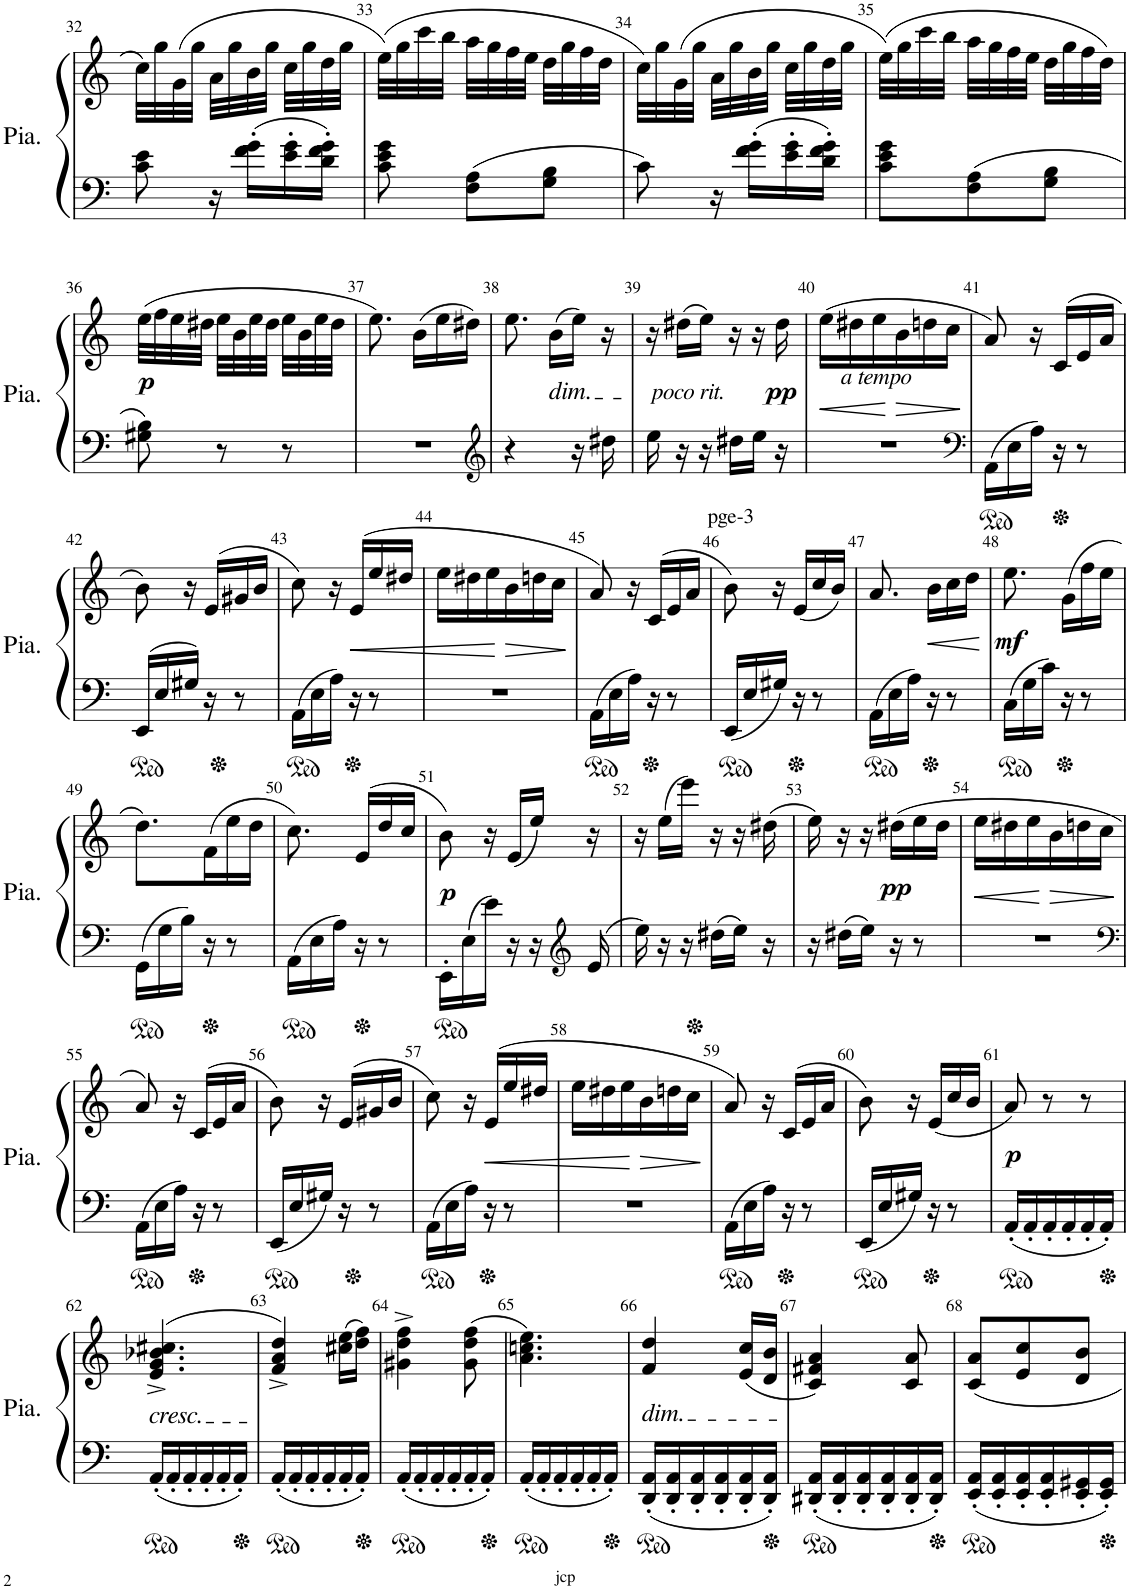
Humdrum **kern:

**kern	**kern	**dynam
*part1	*part1	*part1
*staff2	*staff1	*staff1/2
*I"Piano	*	*
*I'Pia.	*	*
!!LO:PB:g=z
*clefF4	*clefG2	*
*k[]	*k[]	*
*M3/8	*M3/8	*
=32	=32	=32
8c\ 8e\	32cc\LLL	.
.	32gg\	.
.	(32g\	.
.	32gg\JJJ	.
16r	32a\LLL	.
.	32gg\	.
16f\' 16g\'LL	32b\	.
.	32gg\JJJ	.
16e\' 16g\'	32cc\LLL	.
.	32gg\	.
16d\' 16f\' 16g\'JJ	32dd\	.
.	32gg\JJJ	.
=33	=33	=33
8c\ 8e\ 8g\	(32ee\LLL)	.
.	32gg\	.
.	32ccc\	.
.	32bb\JJJ	.
8F\ 8A\L	32aa\LLL	.
.	32gg\	.
.	32ff\	.
.	32ee\JJJ	.
8G\ 8B\J	32dd\LLL	.
.	32gg\	.
.	32ff\	.
.	32dd\JJJ	.
=34	=34	=34
8c\	32cc\LLL)	.
.	32gg\	.
.	(32g\	.
.	32gg\JJJ	.
16r	32a\LLL	.
.	32gg\	.
16f\' 16g\'LL	32b\	.
.	32gg\JJJ	.
16e\' 16g\'	32cc\LLL	.
.	32gg\	.
16d\' 16f\' 16g\'JJ	32dd\	.
.	32gg\JJJ	.
=35	=35	=35
8c\ 8e\ 8g\L	(32ee\LLL)	.
.	32gg\	.
.	32ccc\	.
.	32bb\JJJ	.
8F\ 8A\	32aa\LLL	.
.	32gg\	.
.	32ff\	.
.	32ee\JJJ	.
8G\ 8B\J	32dd\LLL	.
.	32gg\	.
.	32ff\	.
.	32dd\JJJ)	.
!!LO:LB:g=z
=36	=36	=36
!	!	!LO:DY:b
8G#X\ 8B\	(32ee\LLL	p
.	32ff\	.
.	32ee\	.
.	32dd#X\JJJ	.
8r	32ee\LLL	.
.	32b\	.
.	32ee\	.
.	32dd#\JJJ	.
8r	32ee\LLL	.
.	32b\	.
.	32ee\	.
.	32dd#\JJJ	.
=37	=37	=37
4.r	8.ee\)	.
.	(16b\LL	.
.	16ee\	.
.	16dd#X\JJ)	.
=38	=38	=38
*clefG2	*	*
4r	8.ee\	.
!	!LO:TX:b:i:t=dim.	!
.	(16b\LL	.
16r	16ee\JJ)	.
16dd#X\	16r	.
=39	=39	=39
!	!LO:TX:b:i:t=poco rit.	!
16ee\	16r	.
16r	(16dd#X\LL	.
16r	16ee\JJ)	.
16dd#X\LL	16r	.
16ee\JJ	16r	.
!	!	!LO:DY:b
16r	16dd#\	pp
=40	=40	=40
!	!	!LO:HP:b
4.r	(16ee\LL	<
!	!LO:TX:b:i:t=a tempo	!
.	16dd#X\	.
.	16ee\	.
!	!	!LO:HP:n=1:b
.	16b\	[ >
.	16ddn\	.
.	16cc\JJ	.
.	.	]
=41	=41	=41
*clefF4	*	*
16AA\LL	8a/)	.
16E\	.	.
16A\JJ	16r	.
16r	(>16c/LL	.
8r	16e/	.
.	16a/JJ	.
!!LO:LB:g=z
=42	=42	=42
16EE/LL	8b\)	.
16E/	.	.
16G#X/JJ	16r	.
16r	(>16e/LL	.
8r	16g#X/	.
.	16b/JJ	.
=43	=43	=43
16AA\LL	8cc\)	.
16E\	.	.
16A\JJ	16r	.
!	!	!LO:HP:b
16r	(16e/LL	<
8r	16ee/	.
.	16dd#X/JJ	.
=44	=44	=44
4.r	16ee\LL	.
.	16dd#X\	.
.	16ee\	.
!	!	!LO:HP:n=1:b
.	16b\	[ >
.	16ddn\	.
.	16cc\JJ	.
.	.	]
=45	=45	=45
16AA\LL	8a/)	.
16E\	.	.
16A\JJ	16r	.
16r	(>16c/LL	.
8r	16e/	.
.	16a/JJ	.
=46	=46	=46
!	!LO:TX:a:t=pge-3	!
16EE/LL	8b\)	.
16E/	.	.
16G#X/JJ	16r	.
16r	(16e/LL	.
8r	16cc/	.
.	16b/JJ)	.
=47	=47	=47
16AA\LL	8.a/	.
16E\	.	.
16A\JJ	.	.
!	!	!LO:HP:b
16r	16b\LL	<
8r	16cc\	.
.	16dd\JJ	.
.	.	[
=48	=48	=48
!	!	!LO:DY:b
16C\LL	8.ee\	mf
16G\	.	.
16c\JJ	.	.
16r	(16g\LL	.
8r	16ff\	.
.	16ee\JJ	.
!!LO:LB:g=z
=49	=49	=49
16GG\LL	8.dd\L)	.
16G\	.	.
16B\JJ	.	.
16r	(16f\L	.
8r	16ee\	.
.	16dd\JJ	.
=50	=50	=50
16AA\LL	8.cc\)	.
16E\	.	.
16A\JJ	.	.
16r	(>16e/LL	.
8r	16dd/	.
.	16cc/JJ	.
=51	=51	=51
!	!	!LO:DY:b
16EE'\LL	8b\)	p
16E\	.	.
16e\JJ	16r	.
16r	(16e/LL	.
16r	16ee/JJ)	.
*clefG2	*	*
16e/	16r	.
=52	=52	=52
16ee\	16r	.
16r	(16ee\LL	.
16r	16eee\JJ)	.
16dd#X\LL	16r	.
16ee\JJ	16r	.
16r	(16dd#X\	.
=53	=53	=53
16r	16ee\)	.
16dd#X\LL	16r	.
16ee\JJ	16r	.
!	!	!LO:DY:b
16r	(16dd#X\LL	pp
8r	16ee\	.
.	16dd#\JJ	.
=54	=54	=54
!	!	!LO:HP:b
4.r	16ee\LL	<
.	16dd#X\	.
.	16ee\	.
!	!	!LO:HP:n=1:b
.	16b\	[ >
.	16ddn\	.
.	16cc\JJ	.
.	.	]
!!LO:LB:g=z
=55	=55	=55
*clefF4	*	*
16AA\LL	8a/)	.
16E\	.	.
16A\JJ	16r	.
16r	(>16c/LL	.
8r	16e/	.
.	16a/JJ	.
=56	=56	=56
16EE/LL	8b\)	.
16E/	.	.
16G#X/JJ	16r	.
16r	(>16e/LL	.
8r	16g#X/	.
.	16b/JJ	.
=57	=57	=57
16AA\LL	8cc\)	.
16E\	.	.
16A\JJ	16r	.
!	!	!LO:HP:b
16r	(16e/LL	<
8r	16ee/	.
.	16dd#X/JJ	.
=58	=58	=58
4.r	16ee\LL	.
.	16dd#X\	.
.	16ee\	.
!	!	!LO:HP:n=1:b
.	16b\	[ >
.	16ddn\	.
.	16cc\JJ	.
.	.	]
=59	=59	=59
16AA\LL	8a/)	.
16E\	.	.
16A\JJ	16r	.
16r	(>16c/LL	.
8r	16e/	.
.	16a/JJ	.
=60	=60	=60
16EE/LL	8b\)	.
16E/	.	.
16G#X/JJ	16r	.
16r	(16e/LL	.
8r	16cc/	.
.	16b/JJ	.
=61	=61	=61
!	!	!LO:DY:b
16AA'/LL	8a/)	p
16AA'/	.	.
16AA'/	8r	.
16AA'/	.	.
16AA'/	8r	.
16AA'/JJ	.	.
!!LO:LB:g=z
=62	=62	=62
!	!LO:TX:b:i:t=cresc.	!
16AA'/LL	(>4.e/^ 4.g/^ 4.b-X/^ 4.cc#X/^	.
16AA'/	.	.
16AA'/	.	.
16AA'/	.	.
16AA'/	.	.
16AA'/JJ	.	.
=63	=63	=63
16AA'/LL	4f/^ 4a/^ 4dd/^)	.
16AA'/	.	.
16AA'/	.	.
16AA'/	.	.
16AA'/	(16cc#X\ 16ee\LL	.
16AA'/JJ	16dd\ 16ff\JJ)	.
=64	=64	=64
16AA'/LL	4g#X\^ 4dd\^ 4ff\^	.
16AA'/	.	.
16AA'/	.	.
16AA'/	.	.
16AA'/	(8g#\ 8dd\ 8ff\	.
16AA'/JJ	.	.
=65	=65	=65
16AA'/LL	4.a\ 4.ccn\ 4.ee\)	.
16AA'/	.	.
16AA'/	.	.
16AA'/	.	.
16AA'/	.	.
16AA'/JJ	.	.
=66	=66	=66
!	!LO:TX:b:i:t=dim.	!
16DD/' 16AA/'LL	4f/ 4dd/	.
16DD/' 16AA/'	.	.
16DD/' 16AA/'	.	.
16DD/' 16AA/'	.	.
16DD/' 16AA/'	(16e/ 16cc/LL	.
16DD/' 16AA/'JJ	16d/ 16b/JJ	.
=67	=67	=67
16DD#X/' 16AA/'LL	4c/ 4f#X/ 4a/)	.
16DD#/' 16AA/'	.	.
16DD#/' 16AA/'	.	.
16DD#/' 16AA/'	.	.
16DD#/' 16AA/'	8c/ 8a/	.
16DD#/' 16AA/'JJ	.	.
=68	=68	=68
16EE/' 16AA/'LL	8c/ 8a/L	.
16EE/' 16AA/'	.	.
16EE/' 16AA/'	8e/ 8cc/	.
16EE/' 16AA/'	.	.
16EE/' 16GG#X/'	8d/ 8b/J	.
16EE/' 16GG#/'JJ	.	.
=	=	=
*-	*-	*-
